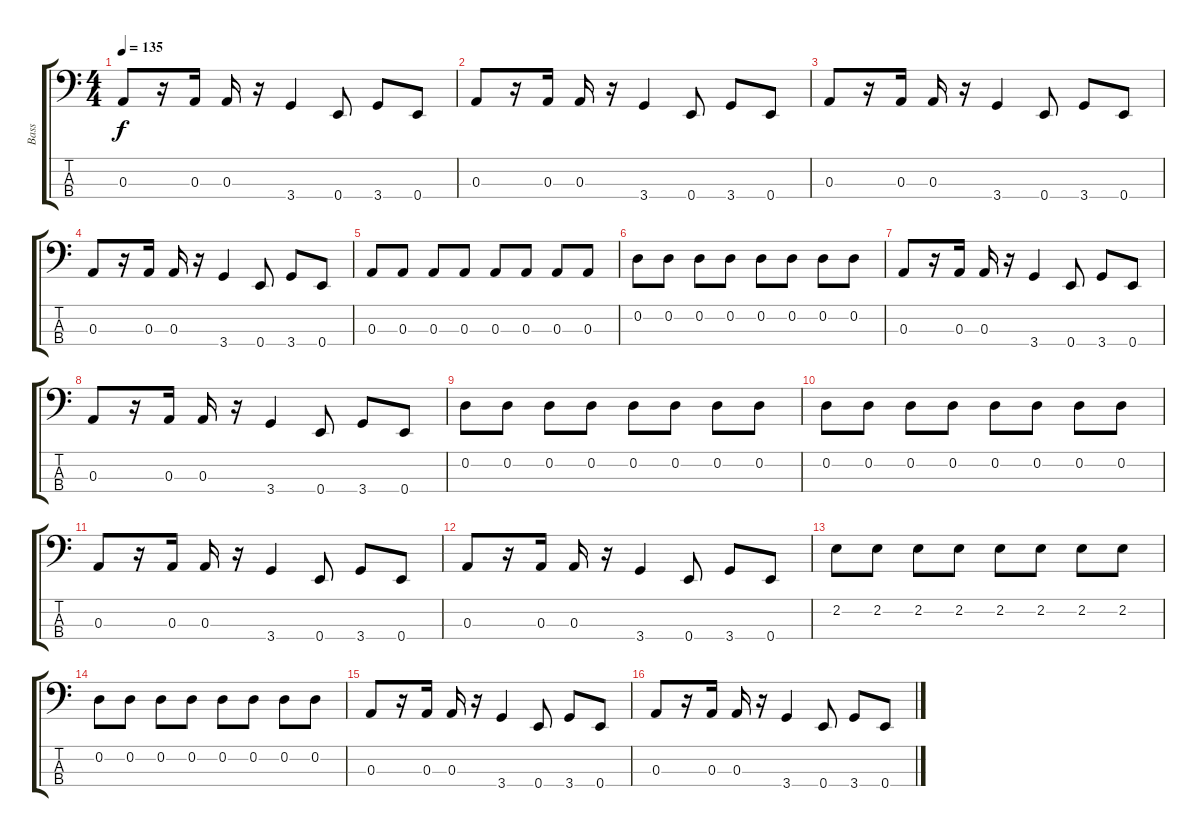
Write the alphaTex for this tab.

\track ("Bass" "Bass") {instrument electricbasspick}
\staff {score tabs}
\tuning (G2 D2 A1 E1) {hide}
\ts (4 4)
\tempo 135
\clef f4
\ks c
0.3.8{dy f instrument electricbasspick} r.16 0.3.16 0.3.16 r.16 3.4.4 0.4.8 3.4.8 0.4.8 |
0.3.8 r.16 0.3.16 0.3.16 r.16 3.4.4 0.4.8 3.4.8 0.4.8 |
0.3.8 r.16 0.3.16 0.3.16 r.16 3.4.4 0.4.8 3.4.8 0.4.8 |
0.3.8 r.16 0.3.16 0.3.16 r.16 3.4.4 0.4.8 3.4.8 0.4.8 |
0.3.8 0.3.8 0.3.8 0.3.8 0.3.8 0.3.8 0.3.8 0.3.8 |
0.2.8 0.2.8 0.2.8 0.2.8 0.2.8 0.2.8 0.2.8 0.2.8 |
0.3.8 r.16 0.3.16 0.3.16 r.16 3.4.4 0.4.8 3.4.8 0.4.8 |
0.3.8 r.16 0.3.16 0.3.16 r.16 3.4.4 0.4.8 3.4.8 0.4.8 |
0.2.8 0.2.8 0.2.8 0.2.8 0.2.8 0.2.8 0.2.8 0.2.8 |
0.2.8 0.2.8 0.2.8 0.2.8 0.2.8 0.2.8 0.2.8 0.2.8 |
0.3.8 r.16 0.3.16 0.3.16 r.16 3.4.4 0.4.8 3.4.8 0.4.8 |
0.3.8 r.16 0.3.16 0.3.16 r.16 3.4.4 0.4.8 3.4.8 0.4.8 |
2.2.8 2.2.8 2.2.8 2.2.8 2.2.8 2.2.8 2.2.8 2.2.8 |
0.2.8 0.2.8 0.2.8 0.2.8 0.2.8 0.2.8 0.2.8 0.2.8 |
0.3.8 r.16 0.3.16 0.3.16 r.16 3.4.4 0.4.8 3.4.8 0.4.8 |
0.3.8 r.16 0.3.16 0.3.16 r.16 3.4.4 0.4.8 3.4.8 0.4.8
